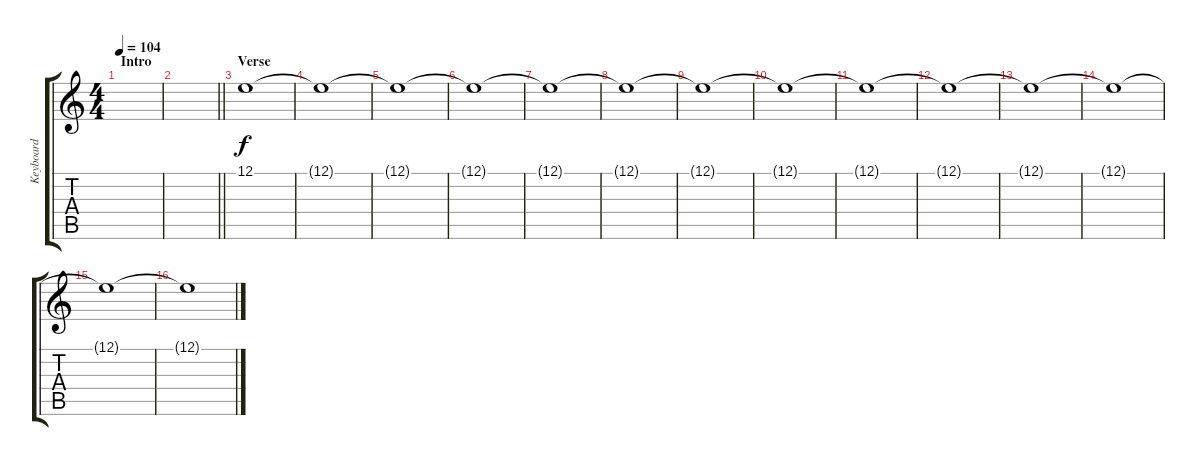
\track ("Keyboard" "Keyboard") {instrument pad2warm}
\staff {score tabs}
\tuning (E4 B3 G3 D3 A2 E2) {hide}
\ts (4 4)
\section ("" "Intro")
\tempo 104
\clef g2
\ks c
|
\barLineRight lightlight
|
\section ("" "Verse")
12.1.1 |
12.1{t}.1 |
12.1{t}.1 |
12.1{t}.1 |
12.1{t}.1 |
12.1{t}.1 |
12.1{t}.1 |
12.1{t}.1 |
12.1{t}.1 |
12.1{t}.1 |
12.1{t}.1 |
12.1{t}.1 |
12.1{t}.1 |
12.1{t}.1
